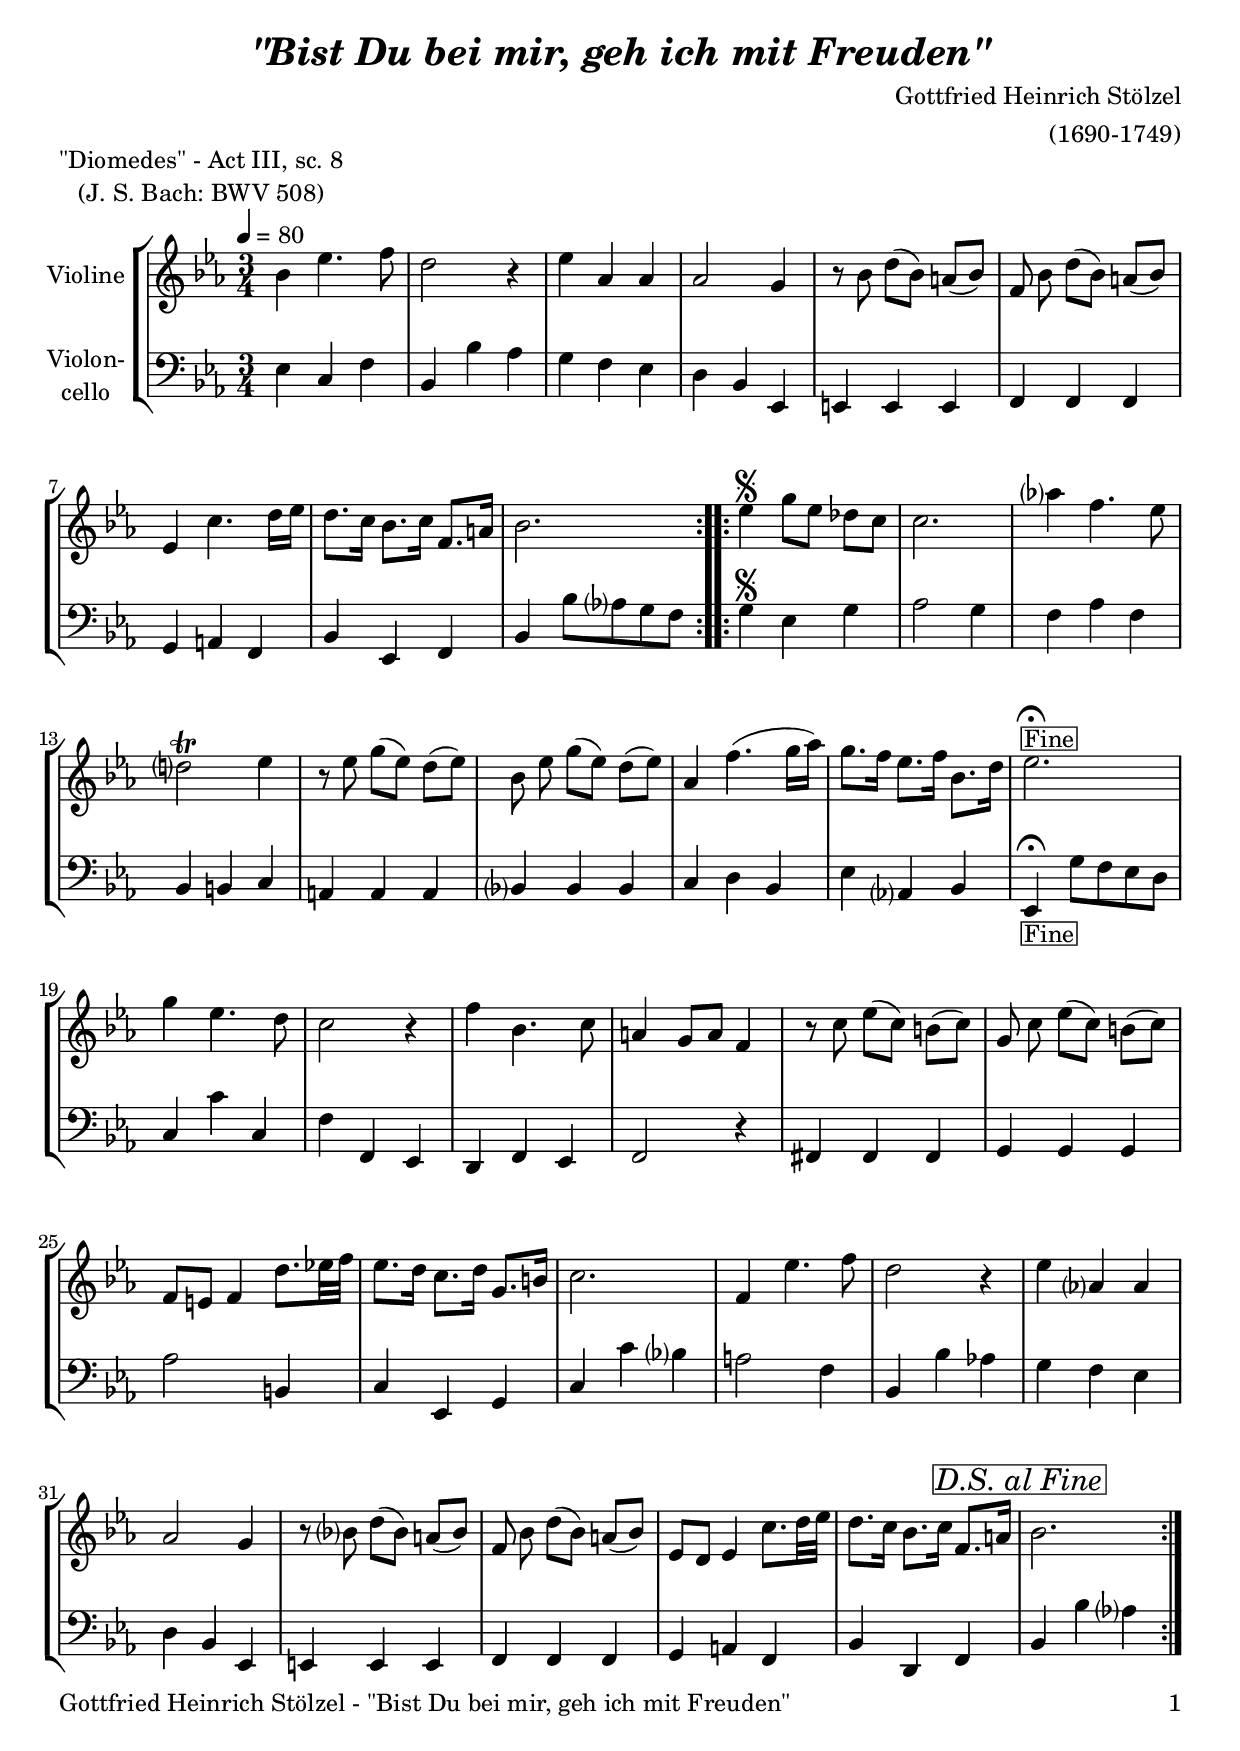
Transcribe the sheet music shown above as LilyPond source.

\version "2.22.0"
\include "deutsch.ly"

#(set-global-staff-size 21)

\header {
  title     = \markup \bold \italic "\"Bist Du bei mir, geh ich mit Freuden\""
  composer  = "Gottfried Heinrich Stölzel"
  arranger  = "(1690-1749)"
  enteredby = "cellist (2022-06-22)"
  piece     = \markup \center-column {
    "\"Diomedes\" - Act III, sc. 8"
    "(J. S. Bach: BWV 508)"
  }
}

voiceconsts = {
  \key es \major
  \time 3/4
  \clef "treble"
%  \numericTimeSignature
%  \compressEmptyMeasures
  % Set default beaming for all staves
  \set Timing.beamExceptions = #'()
  \set Timing.baseMoment     = #(ly:make-moment 1 4)
  \set Timing.beatStructure  = #'(1 1 1)
  \tempo 4=80
}

micl = "clarinet"
mifl = "flute"
miob = "oboe"
mifh = "french horn"
misx = "tenor sax"
mist = "string ensemble 1"
mivl = "violin"
miba = "cello"

dsaf = \mark \markup \box \italic { "D.S. al Fine" }
fine = \markup \box "Fine"

va = \relative c'' {
  \voiceconsts

  \repeat volta 2 {
    b4 es4. f8
    d2 r4
    es as, as
    as2 g4
    r8 b d( b) a( b)
    f \noBeam b d( b) a( b)
    es,4 c'4. d16 es

    d8. c16 b8. c16 f,8. a16
    b2.
  }
  \repeat volta 2 {
    es4\segno g8 es des c
    c2.
    as'?4 f4. es8
    d?2\trill es4

    r8 es g( es) d( es)
    b \noBeam es g( es) d( es)
    as,4 f'4.( g16 as)
    g8. f16 es8. f16 b,8. d16
    es2.\fermata^\fine

    g4 es4. d8
    c2 r4
    f b,4. c8
    a4 g8 a f4
    r8 c' es( c) h( c)
    g \noBeam c es( c) h( c)

    f, e f4 d'8. es!32 f
    es8. d16 c8. d16 g,8. h16
    c2.
    f,4 es'4. f8
    d2 r4
    es as,? as
    as2 g4

    r8 b? d( b) a( b)
    f \noBeam b d( b) a( b)
    es, d es4 c'8. d32 es
    d8. c16 b8. c16 f,8. a16 \dsaf
    b2.
  }
  
}

vb = \relative c {
  \voiceconsts
  \clef "bass"
  
  \repeat volta 2 {
    es4 c f
    b, b' as
    g f es
    d b es,
    e e e
    f f f
    g a f

    b es, f
    b b'8[ as? g f]
  }
  
  \repeat volta 2 {
    g4\segno es g
    as2 g4
    f as f
    b, h c

    a a a
    b? b b
    c d b
    es as,? b
    es,\fermata_\fine g'8[ f es d]

    c4 c' c,
    f f, es
    d f es
    f2 r4
    fis fis fis
    g g g

    as'2 h,4
    c es, g
    c c' b?
    a2 f4
    b, b' as!
    g f es
    d b es,

    e e e
    f f f
    g a f
    b d, f \dsaf
    b b' as?
  }
}


music = \new StaffGroup <<
      \new Staff {
	\set Staff.midiInstrument = \mivl
	\set Staff.instrumentName = \markup \center-column { "Violine" }
	\transpose es es { \va }
      }

      \new Staff {
	\set Staff.midiInstrument = \miba
	\set Staff.instrumentName = \markup \center-column { "Violon-" "cello" }
	\transpose es es { \vb }
      }
>>

\book {
   \paper {
    print-page-number = ##t
    print-first-page-number = ##t
    ragged-last-bottom = ##f
    oddHeaderMarkup = \markup \null
    evenHeaderMarkup = \markup \null
    oddFooterMarkup = \markup {
      \fill-line {
        \on-the-fly #print-page-number-check-first
        "Gottfried Heinrich Stölzel - \"Bist Du bei mir, geh ich mit Freuden\"" \fromproperty #'page:page-number-string
      }
    }
    evenFooterMarkup = \oddFooterMarkup
  } \score {
    \music
    \layout {}
  }

  \score {
    \unfoldRepeats \music

    \midi {
      \context {
        \Score
      }
    }
  }
}